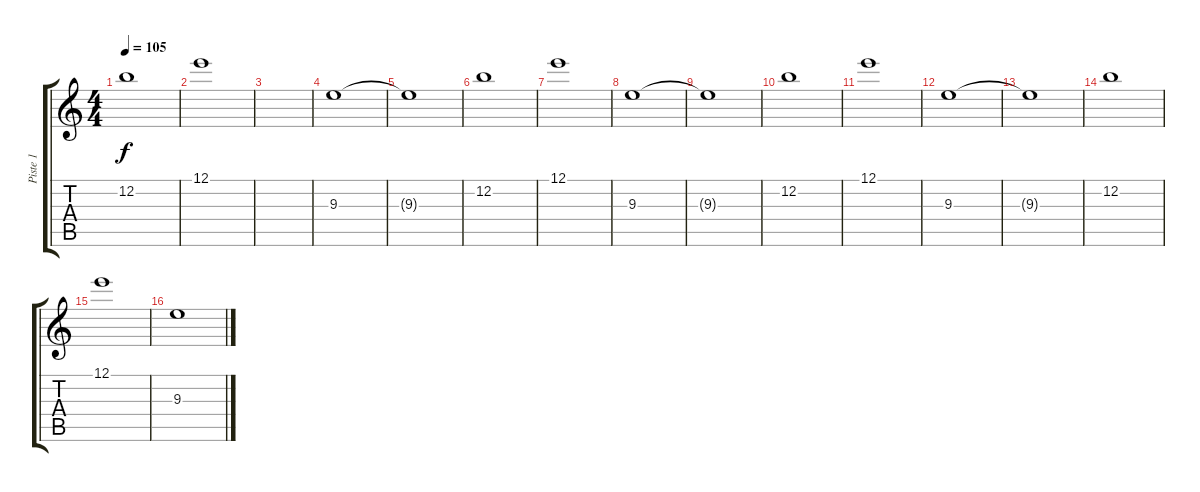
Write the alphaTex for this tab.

\track ("Piste 1" "Piste 1") {instrument synthbass1}
\staff {score tabs}
\tuning (E4 B3 G3 D3 A2 E2) {hide}
\ts (4 4)
\tempo 105
\clef g2
\ks c
12.2.1{dy f} |
12.1.1 |
|
9.3.1 |
9.3{t}.1 |
12.2.1 |
12.1.1 |
9.3.1 |
9.3{t}.1 |
12.2.1 |
12.1.1 |
9.3.1{volume 10} |
9.3{t}.1 |
12.2.1 |
12.1.1 |
9.3.1{volume 10}
